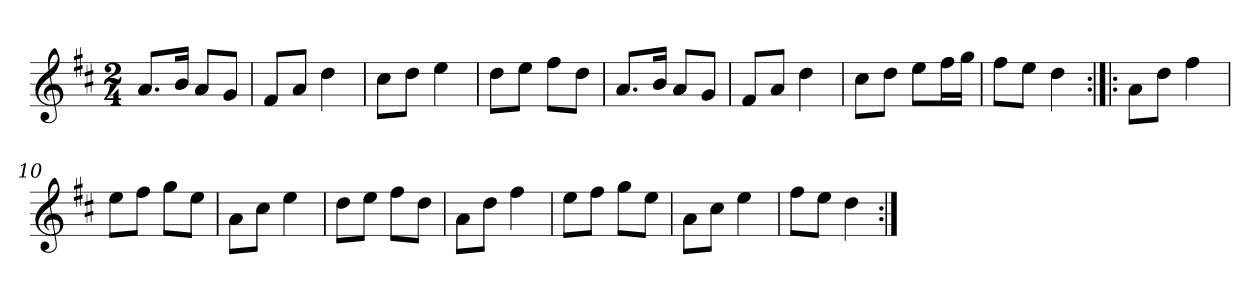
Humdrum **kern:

**kern
*part1
*staff1
*clefG2
*k[f#c#]
*D:
*M2/4
=1
8.a/L
16b/Jk
8a/L
8g/J
=2
8f#/L
8a/J
4dd\
=3
8cc#\L
8dd\J
4ee\
=4
8dd\L
8ee\J
8ff#\L
8dd\J
=5
8.a/L
16b/Jk
8a/L
8g/J
=6
8f#/L
8a/J
4dd\
=7
8cc#\L
8dd\J
8ee\L
16ff#\L
16gg\JJ
=8
8ff#\L
8ee\J
4dd\
=9:|!|:
8a\L
8dd\J
4ff#\
=10
8ee\L
8ff#\J
8gg\L
8ee\J
=11
8a\L
8cc#\J
4ee\
!!LO:LB:g=z
=12
8dd\L
8ee\J
8ff#\L
8dd\J
=13
8a\L
8dd\J
4ff#\
=14
8ee\L
8ff#\J
8gg\L
8ee\J
=15
8a\L
8cc#\J
4ee\
=16
8ff#\L
8ee\J
4dd\
=:|!
*-
